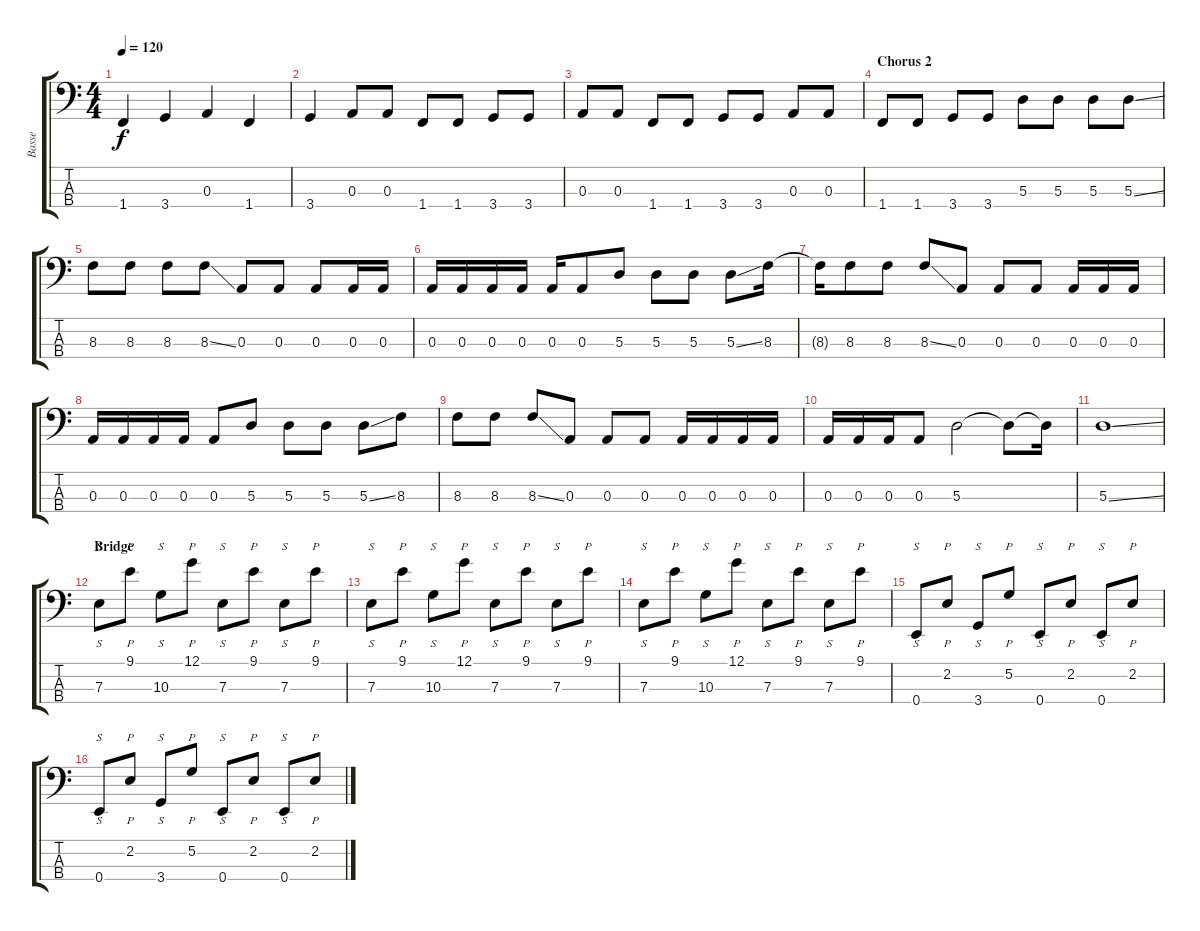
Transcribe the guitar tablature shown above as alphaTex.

\track ("Basse" "Basse") {instrument electricbassfinger}
\staff {score tabs}
\tuning (G2 D2 A1 E1) {hide}
\ts (4 4)
\tempo 120
\clef f4
\ks c
1.4.4{dy f} 3.4.4 0.3.4 1.4.4 |
3.4.4 0.3.8 0.3.8 1.4.8 1.4.8 3.4.8 3.4.8 |
0.3.8 0.3.8 1.4.8 1.4.8 3.4.8 3.4.8 0.3.8 0.3.8 |
\section ("" "Chorus 2")
1.4.8 1.4.8 3.4.8 3.4.8 5.3.8 5.3.8 5.3.8 5.3{ss}.8 |
8.3.8 8.3.8 8.3.8 8.3{ss}.8 0.3.8 0.3.8 0.3.8 0.3.16 0.3.16 |
0.3.16 0.3.16 0.3.16 0.3.16 0.3.16 0.3.8 5.3.8 5.3.8 5.3.8 5.3{ss}.8 8.3.16 |
8.3{t}.16 8.3.8 8.3.8 8.3{ss}.8 0.3.8 0.3.8 0.3.8 0.3.16 0.3.16 0.3.16 |
0.3.16 0.3.16 0.3.16 0.3.16 0.3.8 5.3.8 5.3.8 5.3.8 5.3{ss}.8 8.3.8 |
8.3.8 8.3.8 8.3{ss}.8 0.3.8 0.3.8 0.3.8 0.3.16 0.3.16 0.3.16 0.3.16 |
0.3.16 0.3.16 0.3.16 0.3.8 5.3.2 5.3{t}.8 5.3{t}.16 |
5.3{ss}.1 |
\section ("" "Bridge")
7.3.8{s instrument slapbass2} 9.1.8{p} 10.3.8{s} 12.1.8{p} 7.3.8{s} 9.1.8{p} 7.3.8{s} 9.1.8{p} |
7.3.8{s} 9.1.8{p} 10.3.8{s} 12.1.8{p} 7.3.8{s} 9.1.8{p} 7.3.8{s} 9.1.8{p} |
7.3.8{s} 9.1.8{p} 10.3.8{s} 12.1.8{p} 7.3.8{s} 9.1.8{p} 7.3.8{s} 9.1.8{p} |
0.4.8{s} 2.2.8{p} 3.4.8{s} 5.2.8{p} 0.4.8{s} 2.2.8{p} 0.4.8{s} 2.2.8{p} |
0.4.8{s} 2.2.8{p} 3.4.8{s} 5.2.8{p} 0.4.8{s} 2.2.8{p} 0.4.8{s} 2.2.8{p}
